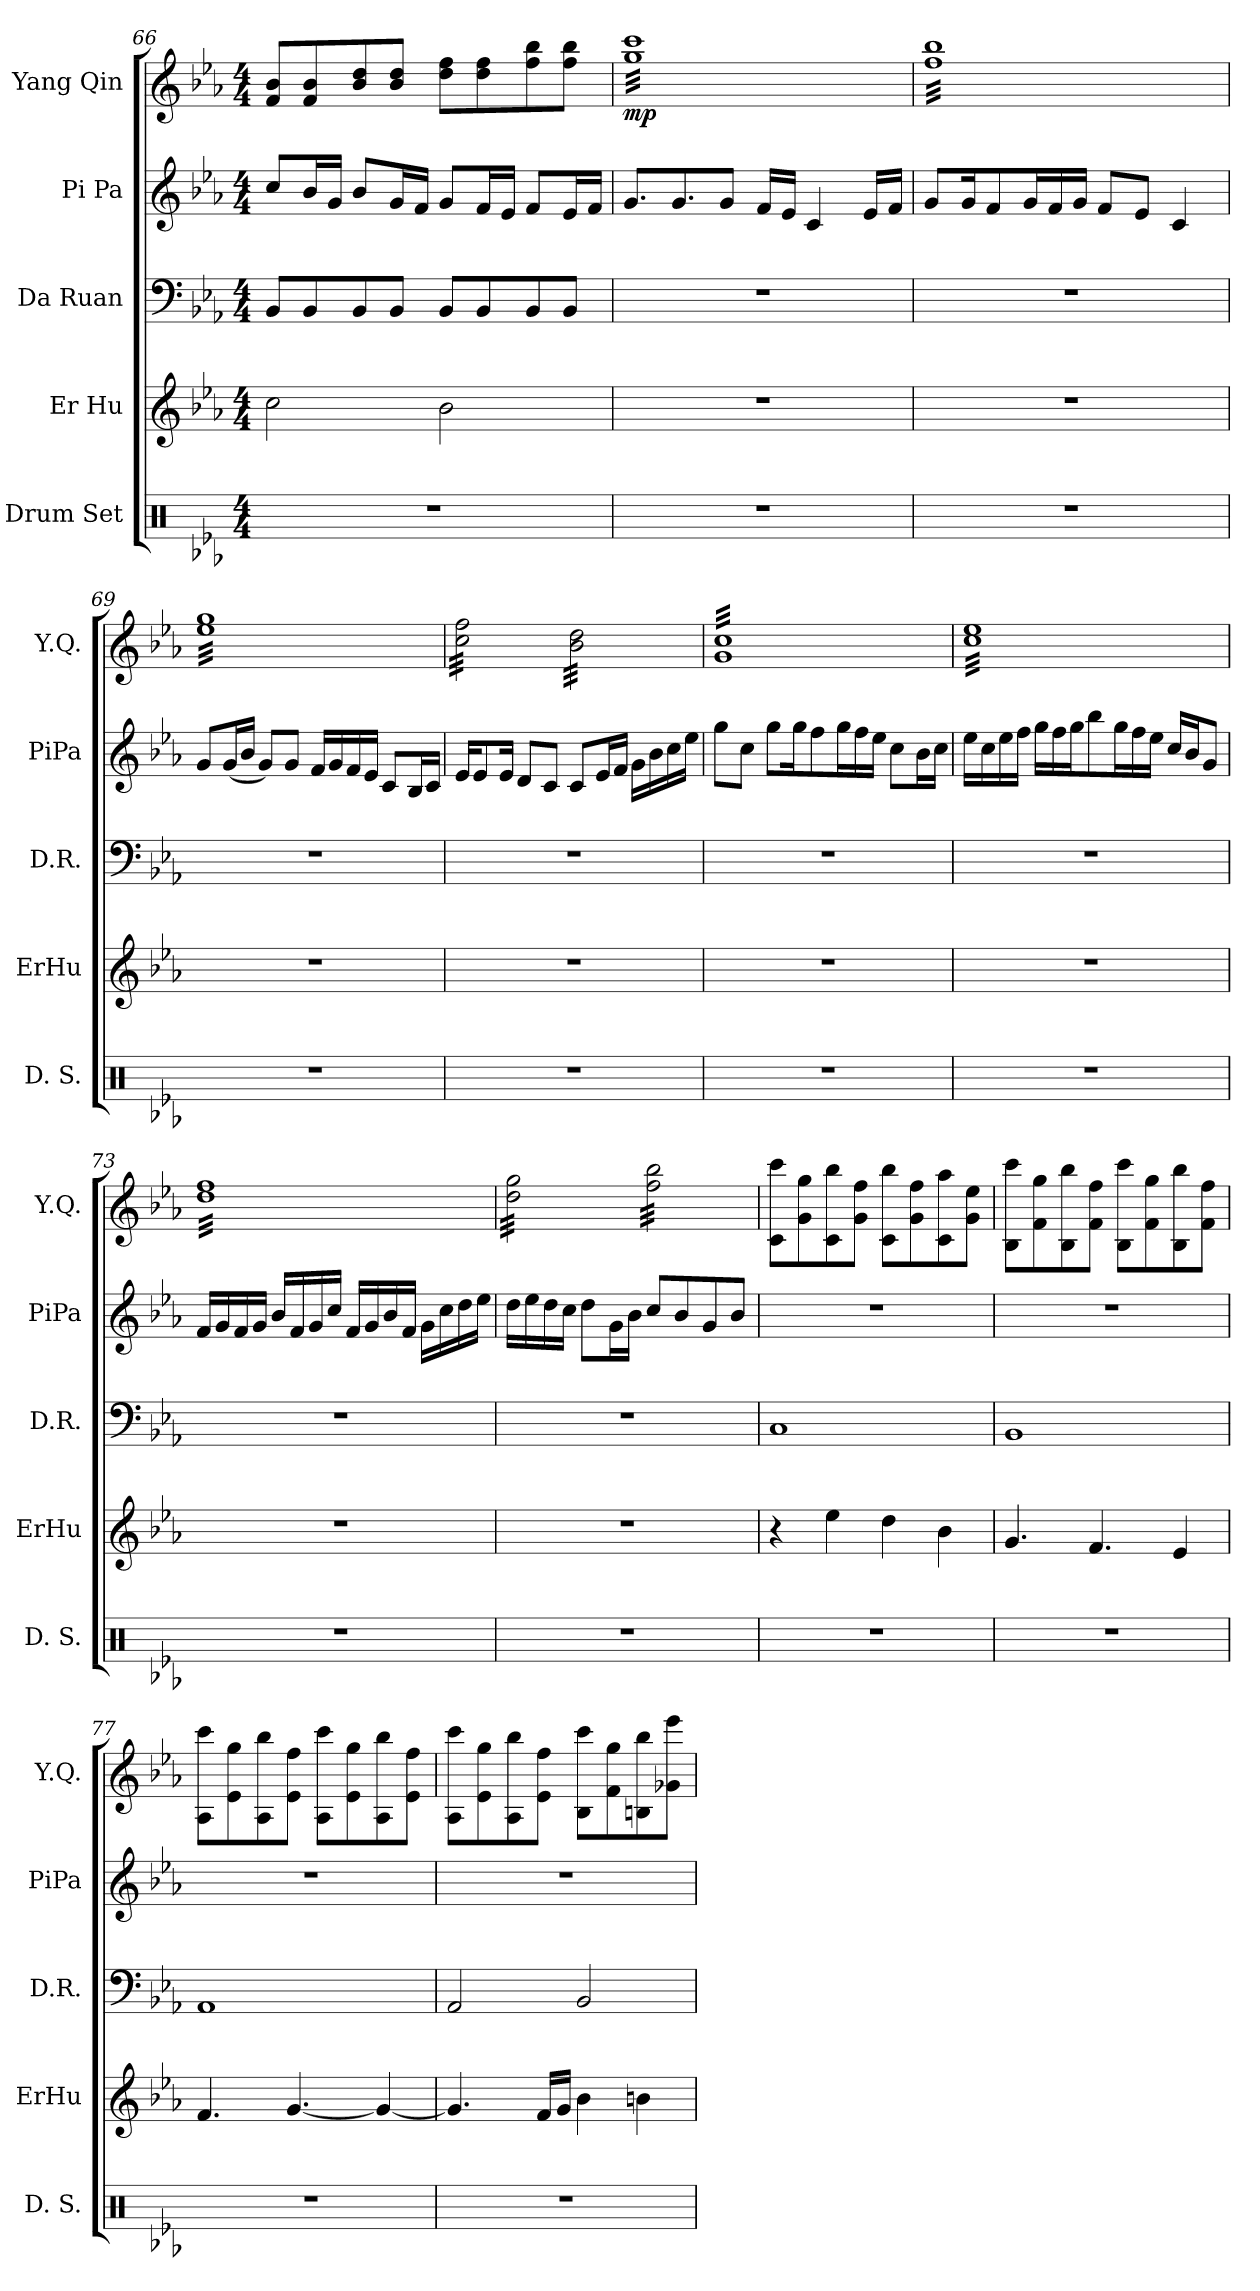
**kern	**kern	**kern	**kern	**kern	**dynam
*part5	*part4	*part3	*part2	*part1	*part1
*staff5	*staff4	*staff3	*staff2	*staff1	*staff1
*I"Drum Set	*I"Er Hu	*I"Da Ruan	*I"Pi Pa	*I"Yang Qin	*
*I'D. S.	*I'ErHu	*I'D.R.	*I'PiPa	*I'Y.Q.	*
*clefX	*clefG2	*clefF4	*clefG2	*clefG2	*
*	*	*ITrd7c12	*	*ITrd7c12	*
*k[b-e-a-]	*k[b-e-a-]	*k[b-e-a-]	*k[b-e-a-]	*k[b-e-a-]	*
*E-:	*E-:	*E-:	*E-:	*E-:	*
*M4/4	*M4/4	*M4/4	*M4/4	*M4/4	*
=66	=66	=66	=66	=66	=66
1r	2cc\	8BBB-/L	8cc/L	8F/ 8B-/L	.
.	.	8BBB-/	16b-/L	8F/ 8B-/	.
.	.	.	16g/JJ	.	.
.	.	8BBB-/	8b-/L	8B-/ 8d/	.
.	.	8BBB-/J	16g/L	8B-/ 8d/J	.
.	.	.	16f/JJ	.	.
.	2b-\	8BBB-/L	8g/L	8d\ 8f\L	.
.	.	8BBB-/	16f/L	8d\ 8f\	.
.	.	.	16e-/JJ	.	.
.	.	8BBB-/	8f/L	8f\ 8b-\	.
.	.	8BBB-/J	16e-/L	8f\ 8b-\J	.
.	.	.	16f/JJ	.	.
!!LO:LB:g=z
=67	=67	=67	=67	=67	=67
!	!	!	!	!	!LO:DY:b
*	*	*	*	*tremolo	*
1r	1r	1r	8.g/L	32g 32ccLLL	mp
.	.	.	.	32g 32cc	.
.	.	.	.	32g 32cc	.
.	.	.	.	32g 32cc	.
.	.	.	.	32g 32cc	.
.	.	.	.	32g 32cc	.
.	.	.	8.g/	32g 32cc	.
.	.	.	.	32g 32cc	.
.	.	.	.	32g 32cc	.
.	.	.	.	32g 32cc	.
.	.	.	.	32g 32cc	.
.	.	.	.	32g 32cc	.
.	.	.	8g/J	32g 32cc	.
.	.	.	.	32g 32cc	.
.	.	.	.	32g 32cc	.
.	.	.	.	32g 32cc	.
.	.	.	16f/LL	32g 32cc	.
.	.	.	.	32g 32cc	.
.	.	.	16e-/JJ	32g 32cc	.
.	.	.	.	32g 32cc	.
.	.	.	4c/	32g 32cc	.
.	.	.	.	32g 32cc	.
.	.	.	.	32g 32cc	.
.	.	.	.	32g 32cc	.
.	.	.	.	32g 32cc	.
.	.	.	.	32g 32cc	.
.	.	.	.	32g 32cc	.
.	.	.	.	32g 32cc	.
.	.	.	16e-/LL	32g 32cc	.
.	.	.	.	32g 32cc	.
.	.	.	16f/JJ	32g 32cc	.
.	.	.	.	32g 32ccJJJ	.
=68	=68	=68	=68	=68	=68
1r	1r	1r	8g/L	32f 32b-LLL	.
.	.	.	.	32f 32b-	.
.	.	.	.	32f 32b-	.
.	.	.	.	32f 32b-	.
.	.	.	16g/K	32f 32b-	.
.	.	.	.	32f 32b-	.
.	.	.	8f/	32f 32b-	.
.	.	.	.	32f 32b-	.
.	.	.	.	32f 32b-	.
.	.	.	.	32f 32b-	.
.	.	.	16g/L	32f 32b-	.
.	.	.	.	32f 32b-	.
.	.	.	16f/	32f 32b-	.
.	.	.	.	32f 32b-	.
.	.	.	16g/JJ	32f 32b-	.
.	.	.	.	32f 32b-	.
.	.	.	8f/L	32f 32b-	.
.	.	.	.	32f 32b-	.
.	.	.	.	32f 32b-	.
.	.	.	.	32f 32b-	.
.	.	.	8e-/J	32f 32b-	.
.	.	.	.	32f 32b-	.
.	.	.	.	32f 32b-	.
.	.	.	.	32f 32b-	.
.	.	.	4c/	32f 32b-	.
.	.	.	.	32f 32b-	.
.	.	.	.	32f 32b-	.
.	.	.	.	32f 32b-	.
.	.	.	.	32f 32b-	.
.	.	.	.	32f 32b-	.
.	.	.	.	32f 32b-	.
.	.	.	.	32f 32b-JJJ	.
=69	=69	=69	=69	=69	=69
1r	1r	1r	8g/L	32e- 32gLLL	.
.	.	.	.	32e- 32g	.
.	.	.	.	32e- 32g	.
.	.	.	.	32e- 32g	.
.	.	.	(<16g/L	32e- 32g	.
.	.	.	.	32e- 32g	.
.	.	.	16b-/JJ	32e- 32g	.
.	.	.	.	32e- 32g	.
.	.	.	8g/L)	32e- 32g	.
.	.	.	.	32e- 32g	.
.	.	.	.	32e- 32g	.
.	.	.	.	32e- 32g	.
.	.	.	8g/J	32e- 32g	.
.	.	.	.	32e- 32g	.
.	.	.	.	32e- 32g	.
.	.	.	.	32e- 32g	.
.	.	.	16f/LL	32e- 32g	.
.	.	.	.	32e- 32g	.
.	.	.	16g/	32e- 32g	.
.	.	.	.	32e- 32g	.
.	.	.	16f/	32e- 32g	.
.	.	.	.	32e- 32g	.
.	.	.	16e-/JJ	32e- 32g	.
.	.	.	.	32e- 32g	.
.	.	.	8c/L	32e- 32g	.
.	.	.	.	32e- 32g	.
.	.	.	.	32e- 32g	.
.	.	.	.	32e- 32g	.
.	.	.	16B-/L	32e- 32g	.
.	.	.	.	32e- 32g	.
.	.	.	16c/JJ	32e- 32g	.
.	.	.	.	32e- 32gJJJ	.
!!LO:PB:g=z
=70	=70	=70	=70	=70	=70
1r	1r	1r	16e-/KL	32c\ 32f\LLL	.
.	.	.	.	32c\ 32f\	.
.	.	.	8e-/	32c\ 32f\	.
.	.	.	.	32c\ 32f\	.
.	.	.	.	32c\ 32f\	.
.	.	.	.	32c\ 32f\	.
.	.	.	16e-/Jk	32c\ 32f\	.
.	.	.	.	32c\ 32f\	.
.	.	.	8d/L	32c\ 32f\	.
.	.	.	.	32c\ 32f\	.
.	.	.	.	32c\ 32f\	.
.	.	.	.	32c\ 32f\	.
.	.	.	8c/J	32c\ 32f\	.
.	.	.	.	32c\ 32f\	.
.	.	.	.	32c\ 32f\	.
.	.	.	.	32c\ 32f\JJJ	.
.	.	.	8c/L	32B-\ 32d\LLL	.
.	.	.	.	32B-\ 32d\	.
.	.	.	.	32B-\ 32d\	.
.	.	.	.	32B-\ 32d\	.
.	.	.	16e-/L	32B-\ 32d\	.
.	.	.	.	32B-\ 32d\	.
.	.	.	16f/JJ	32B-\ 32d\	.
.	.	.	.	32B-\ 32d\	.
.	.	.	16g\LL	32B-\ 32d\	.
.	.	.	.	32B-\ 32d\	.
.	.	.	16b-\	32B-\ 32d\	.
.	.	.	.	32B-\ 32d\	.
.	.	.	16cc\	32B-\ 32d\	.
.	.	.	.	32B-\ 32d\	.
.	.	.	16ee-\JJ	32B-\ 32d\	.
.	.	.	.	32B-\ 32d\JJJ	.
=71	=71	=71	=71	=71	=71
1r	1r	1r	8gg\L	32G 32cLLL	.
.	.	.	.	32G 32c	.
.	.	.	.	32G 32c	.
.	.	.	.	32G 32c	.
.	.	.	8cc\J	32G 32c	.
.	.	.	.	32G 32c	.
.	.	.	.	32G 32c	.
.	.	.	.	32G 32c	.
.	.	.	8gg\L	32G 32c	.
.	.	.	.	32G 32c	.
.	.	.	.	32G 32c	.
.	.	.	.	32G 32c	.
.	.	.	16gg\K	32G 32c	.
.	.	.	.	32G 32c	.
.	.	.	8ff\	32G 32c	.
.	.	.	.	32G 32c	.
.	.	.	.	32G 32c	.
.	.	.	.	32G 32c	.
.	.	.	16gg\L	32G 32c	.
.	.	.	.	32G 32c	.
.	.	.	16ff\	32G 32c	.
.	.	.	.	32G 32c	.
.	.	.	16ee-\JJ	32G 32c	.
.	.	.	.	32G 32c	.
.	.	.	8cc\L	32G 32c	.
.	.	.	.	32G 32c	.
.	.	.	.	32G 32c	.
.	.	.	.	32G 32c	.
.	.	.	16b-\L	32G 32c	.
.	.	.	.	32G 32c	.
.	.	.	16cc\JJ	32G 32c	.
.	.	.	.	32G 32cJJJ	.
=72	=72	=72	=72	=72	=72
1r	1r	1r	16ee-\LL	32c 32e-LLL	.
.	.	.	.	32c 32e-	.
.	.	.	16cc\	32c 32e-	.
.	.	.	.	32c 32e-	.
.	.	.	16ee-\	32c 32e-	.
.	.	.	.	32c 32e-	.
.	.	.	16ff\JJ	32c 32e-	.
.	.	.	.	32c 32e-	.
.	.	.	16gg\LL	32c 32e-	.
.	.	.	.	32c 32e-	.
.	.	.	16ff\	32c 32e-	.
.	.	.	.	32c 32e-	.
.	.	.	16gg\J	32c 32e-	.
.	.	.	.	32c 32e-	.
.	.	.	8bb-\	32c 32e-	.
.	.	.	.	32c 32e-	.
.	.	.	.	32c 32e-	.
.	.	.	.	32c 32e-	.
.	.	.	16gg\L	32c 32e-	.
.	.	.	.	32c 32e-	.
.	.	.	16ff\	32c 32e-	.
.	.	.	.	32c 32e-	.
.	.	.	16ee-\JJ	32c 32e-	.
.	.	.	.	32c 32e-	.
.	.	.	16cc/LL	32c 32e-	.
.	.	.	.	32c 32e-	.
.	.	.	16b-/J	32c 32e-	.
.	.	.	.	32c 32e-	.
.	.	.	8g/J	32c 32e-	.
.	.	.	.	32c 32e-	.
.	.	.	.	32c 32e-	.
.	.	.	.	32c 32e-JJJ	.
!!LO:LB:g=z
=73	=73	=73	=73	=73	=73
1r	1r	1r	16f/LL	32d 32fLLL	.
.	.	.	.	32d 32f	.
.	.	.	16g/	32d 32f	.
.	.	.	.	32d 32f	.
.	.	.	16f/	32d 32f	.
.	.	.	.	32d 32f	.
.	.	.	16g/JJ	32d 32f	.
.	.	.	.	32d 32f	.
.	.	.	16b-/LL	32d 32f	.
.	.	.	.	32d 32f	.
.	.	.	16f/	32d 32f	.
.	.	.	.	32d 32f	.
.	.	.	16g/	32d 32f	.
.	.	.	.	32d 32f	.
.	.	.	16cc/JJ	32d 32f	.
.	.	.	.	32d 32f	.
.	.	.	16f/LL	32d 32f	.
.	.	.	.	32d 32f	.
.	.	.	16g/	32d 32f	.
.	.	.	.	32d 32f	.
.	.	.	16b-/	32d 32f	.
.	.	.	.	32d 32f	.
.	.	.	16f/JJ	32d 32f	.
.	.	.	.	32d 32f	.
.	.	.	16g\LL	32d 32f	.
.	.	.	.	32d 32f	.
.	.	.	16cc\	32d 32f	.
.	.	.	.	32d 32f	.
.	.	.	16dd\	32d 32f	.
.	.	.	.	32d 32f	.
.	.	.	16ee-\JJ	32d 32f	.
.	.	.	.	32d 32fJJJ	.
=74	=74	=74	=74	=74	=74
1r	1r	1r	16dd\LL	32d\ 32g\LLL	.
.	.	.	.	32d\ 32g\	.
.	.	.	16ee-\	32d\ 32g\	.
.	.	.	.	32d\ 32g\	.
.	.	.	16dd\	32d\ 32g\	.
.	.	.	.	32d\ 32g\	.
.	.	.	16cc\JJ	32d\ 32g\	.
.	.	.	.	32d\ 32g\	.
.	.	.	8dd\L	32d\ 32g\	.
.	.	.	.	32d\ 32g\	.
.	.	.	.	32d\ 32g\	.
.	.	.	.	32d\ 32g\	.
.	.	.	16g\L	32d\ 32g\	.
.	.	.	.	32d\ 32g\	.
.	.	.	16b-\JJ	32d\ 32g\	.
.	.	.	.	32d\ 32g\JJJ	.
.	.	.	8cc/L	32f\ 32b-\LLL	.
.	.	.	.	32f\ 32b-\	.
.	.	.	.	32f\ 32b-\	.
.	.	.	.	32f\ 32b-\	.
.	.	.	8b-/	32f\ 32b-\	.
.	.	.	.	32f\ 32b-\	.
.	.	.	.	32f\ 32b-\	.
.	.	.	.	32f\ 32b-\	.
.	.	.	8g/	32f\ 32b-\	.
.	.	.	.	32f\ 32b-\	.
.	.	.	.	32f\ 32b-\	.
.	.	.	.	32f\ 32b-\	.
.	.	.	8b-/J	32f\ 32b-\	.
.	.	.	.	32f\ 32b-\	.
.	.	.	.	32f\ 32b-\	.
.	.	.	.	32f\ 32b-\JJJ	.
*	*	*	*	*Xtremolo	*
=75	=75	=75	=75	=75	=75
1r	4r	1CC	1r	8C\ 8cc\L	.
.	.	.	.	8G\ 8g\	.
.	4ee-\	.	.	8C\ 8b-\	.
.	.	.	.	8G\ 8f\J	.
.	4dd\	.	.	8C\ 8b-\L	.
.	.	.	.	8G\ 8f\	.
.	4b-\	.	.	8C\ 8a-\	.
.	.	.	.	8G\ 8e-\J	.
!!LO:PB:g=z
=76	=76	=76	=76	=76	=76
1r	4.g/	1BBB-	1r	8BB-\ 8cc\L	.
.	.	.	.	8F\ 8g\	.
.	.	.	.	8BB-\ 8b-\	.
.	4.f/	.	.	8F\ 8f\J	.
.	.	.	.	8BB-\ 8cc\L	.
.	.	.	.	8F\ 8g\	.
.	4e-/	.	.	8BB-\ 8b-\	.
.	.	.	.	8F\ 8f\J	.
!!LO:PB:g=z
=77	=77	=77	=77	=77	=77
1r	4.f/	1AAA-	1r	8AA-\ 8cc\L	.
.	.	.	.	8E-\ 8g\	.
.	.	.	.	8AA-\ 8b-\	.
.	[4.g/	.	.	8E-\ 8f\J	.
.	.	.	.	8AA-\ 8cc\L	.
.	.	.	.	8E-\ 8g\	.
.	4g/_	.	.	8AA-\ 8b-\	.
.	.	.	.	8E-\ 8f\J	.
=78	=78	=78	=78	=78	=78
1r	4.g/]	2AAA-/	1r	8AA-\ 8cc\L	.
.	.	.	.	8E-\ 8g\	.
.	.	.	.	8AA-\ 8b-\	.
.	16f/LL	.	.	8E-\ 8f\J	.
.	16g/JJ	.	.	.	.
.	4b-\	2BBB-/	.	8BB-\ 8cc\L	.
.	.	.	.	8F\ 8g\	.
.	4bn\	.	.	8BBn\ 8b-\	.
.	.	.	.	8G-X\ 8ee-\J	.
=	=	=	=	=	=
*-	*-	*-	*-	*-	*-
